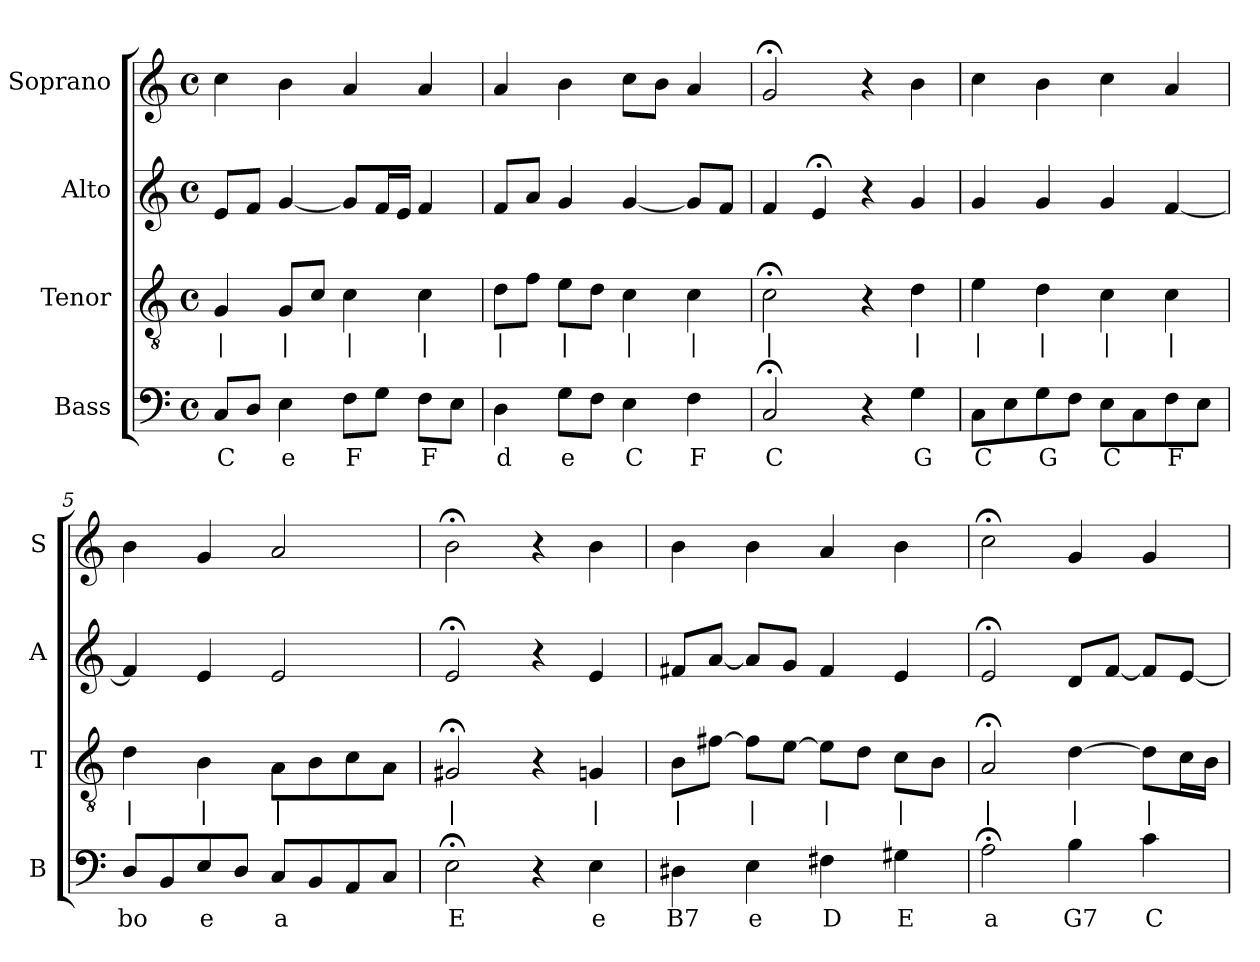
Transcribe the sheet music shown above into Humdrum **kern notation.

**kern	**text	**kern	**text	**kern	**kern
*part4	*part4	*part3	*part3	*part2	*part1
*staff4	*staff4	*staff3	*staff3	*staff2	*staff1
*I"Bass	*	*I"Tenor	*	*I"Alto	*I"Soprano
*I'B	*	*I'T	*	*I'A	*I'S
*clefF4	*	*clefGv2	*	*clefG2	*clefG2
*k[]	*	*k[]	*	*k[]	*k[]
*C:	*	*C:	*	*C:	*C:
*M4/4	*	*M4/4	*	*M4/4	*M4/4
*met(c)	*	*met(c)	*	*met(c)	*met(c)
*MM100	*	*MM100	*	*MM100	*MM100
=1	=1	=1	=1	=1	=1
8CL	C	4G	|	8eL	4cc
8DJ	.	.	.	8fJ	.
4E	e	8GL	|	[4g	4b
.	.	8cJ	.	.	.
8FL	F	4c	|	8gL]	4a
8GJ	.	.	.	16fL	.
.	.	.	.	16eJJ	.
8FL	F	4c	|	4f	4a
8EJ	.	.	.	.	.
=2	=2	=2	=2	=2	=2
4D	d	8dL	|	8fL	4a
.	.	8fJ	.	8aJ	.
8GL	e	8eL	|	4g	4b
8FJ	.	8dJ	.	.	.
4E	C	4c	|	[4g	8ccL
.	.	.	.	.	8bJ
4F	F	4c	|	8gL]	4a
.	.	.	.	8fJ	.
=3	=3	=3	=3	=3	=3
2C;<	C	2c;<	|	4f	2g;<
.	.	.	.	4e;<	.
4r	.	4r	.	4r	4r
4G	G	4d	|	4g	4b
=4	=4	=4	=4	=4	=4
8CL	C	4e	|	4g	4cc
8E	.	.	.	.	.
8G	G	4d	|	4g	4b
8FJ	.	.	.	.	.
8EL	C	4c	|	4g	4cc
8C	.	.	.	.	.
8F	F	4c	|	[4f	4a
8EJ	.	.	.	.	.
=5	=5	=5	=5	=5	=5
8DL	bo	4d	|	4f]	4b
8BB	.	.	.	.	.
8E	e	4B	|	4e	4g
8DJ	.	.	.	.	.
8CL	a	8AL	|	2e	2a
8BB	.	8B	.	.	.
8AA	.	8c	.	.	.
8CJ	.	8AJ	.	.	.
=6	=6	=6	=6	=6	=6
2E;<	E	2G#X;<	|	2e;<	2b;<
4r	.	4r	.	4r	4r
4E	e	4Gn	|	4e	4b
=7	=7	=7	=7	=7	=7
4D#X	B7	8BL	|	8f#XL	4b
.	.	[8f#XJ	.	[8aJ	.
4E	e	8f#L]	|	8aL]	4b
.	.	[8eJ	.	8gJ	.
4F#X	D	8eL]	|	4f#	4a
.	.	8dJ	.	.	.
4G#X	E	8cL	|	4e	4b
.	.	8BJ	.	.	.
=8	=8	=8	=8	=8	=8
2A;<	a	2A;<	|	2e;<	2cc;<
4B	G7	[4d	|	8dL	4g
.	.	.	.	[8fJ	.
4c	C	8dL]	|	8fL]	4g
.	.	16cL	.	[8eJ	.
.	.	16BJJ	.	.	.
=	=	=	=	=	=
*-	*-	*-	*-	*-	*-
